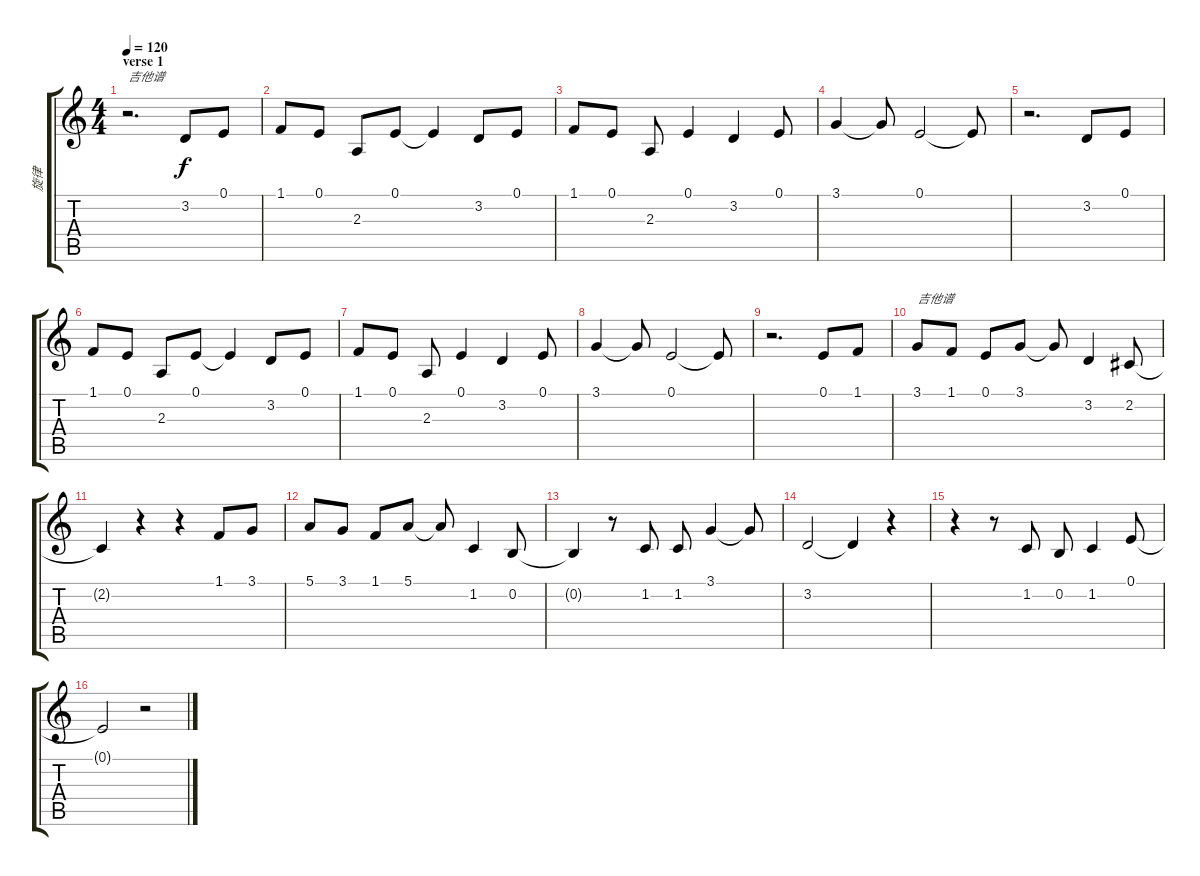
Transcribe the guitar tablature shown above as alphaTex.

\track ("旋律" "旋律") {instrument flute}
\staff {score tabs}
\tuning (E4 B3 G3 D3 A2 E2) {hide}
\ts (4 4)
\section ("" "verse 1")
\tempo 120
\clef g2
\ks c
r.2{d txt "吉他谱" dy f} 3.2.8 0.1.8 |
1.1.8 0.1.8 2.3.8 0.1.8 0.1{t}.4 3.2.8 0.1.8 |
1.1.8 0.1.8 2.3.8 0.1.4 3.2.4 0.1.8 |
3.1.4 3.1{t}.8 0.1.2 0.1{t}.8 |
r.2{d} 3.2.8 0.1.8 |
1.1.8 0.1.8 2.3.8 0.1.8 0.1{t}.4 3.2.8 0.1.8 |
1.1.8 0.1.8 2.3.8 0.1.4 3.2.4 0.1.8 |
3.1.4 3.1{t}.8 0.1.2 0.1{t}.8 |
r.2{d} 0.1.8 1.1.8 |
3.1.8{txt "吉他谱"} 1.1.8 0.1.8 3.1.8 3.1{t}.8 3.2.4 2.2.8 |
2.2{t}.4 r.4 r.4 1.1.8 3.1.8 |
5.1.8 3.1.8 1.1.8 5.1.8 5.1{t}.8 1.2.4 0.2.8 |
0.2{t}.4 r.8 1.2.8 1.2.8 3.1.4 3.1{t}.8 |
3.2.2 3.2{t}.4 r.4 |
r.4 r.8 1.2.8 0.2.8 1.2.4 0.1.8 |
0.1{t}.2 r.2
